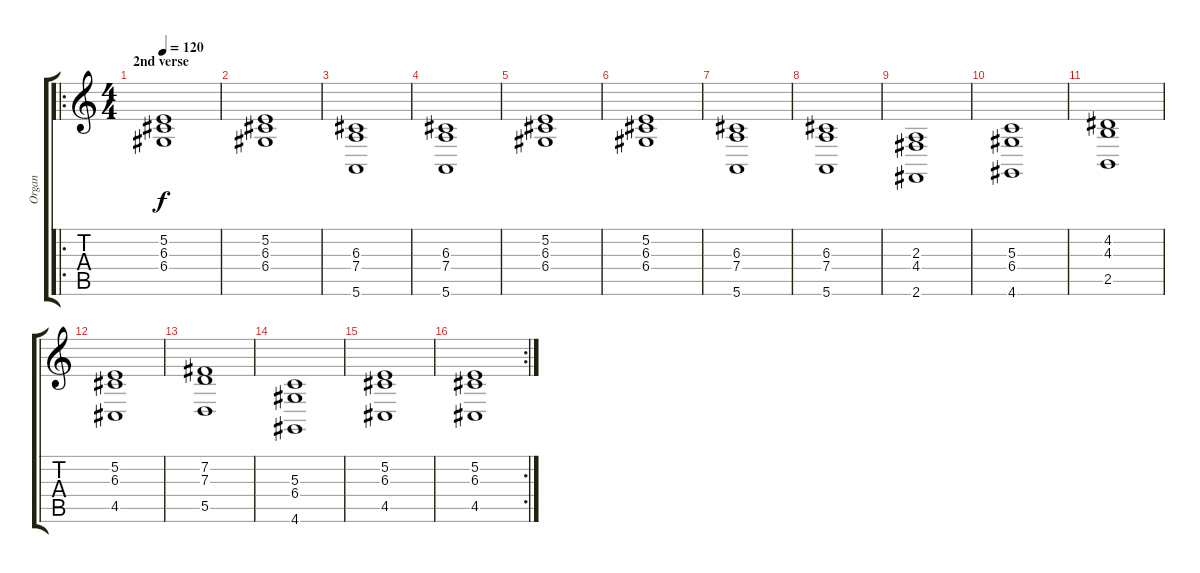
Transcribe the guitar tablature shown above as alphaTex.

\track ("Organ" "Organ") {instrument churchorgan}
\staff {score tabs}
\tuning (E4 B3 G3 D3 A2 E2) {hide}
\ro
\ts (4 4)
\section ("" "2nd verse")
\tempo 120
\clef g2
\ks c
(5.2 6.3 6.4).1{dy f} |
(5.2 6.3 6.4).1 |
(6.3 7.4 5.6).1 |
(6.3 7.4 5.6).1 |
(5.2 6.3 6.4).1 |
(5.2 6.3 6.4).1 |
(6.3 7.4 5.6).1 |
(6.3 7.4 5.6).1 |
(2.3 4.4 2.6).1 |
(5.3 6.4 4.6).1 |
(4.2 4.3 2.5).1 |
(5.2 6.3 4.5).1 |
(7.2 7.3 5.5).1 |
(5.3 6.4 4.6).1 |
(5.2 6.3 4.5).1 |
\rc 2
(5.2 6.3 4.5).1
